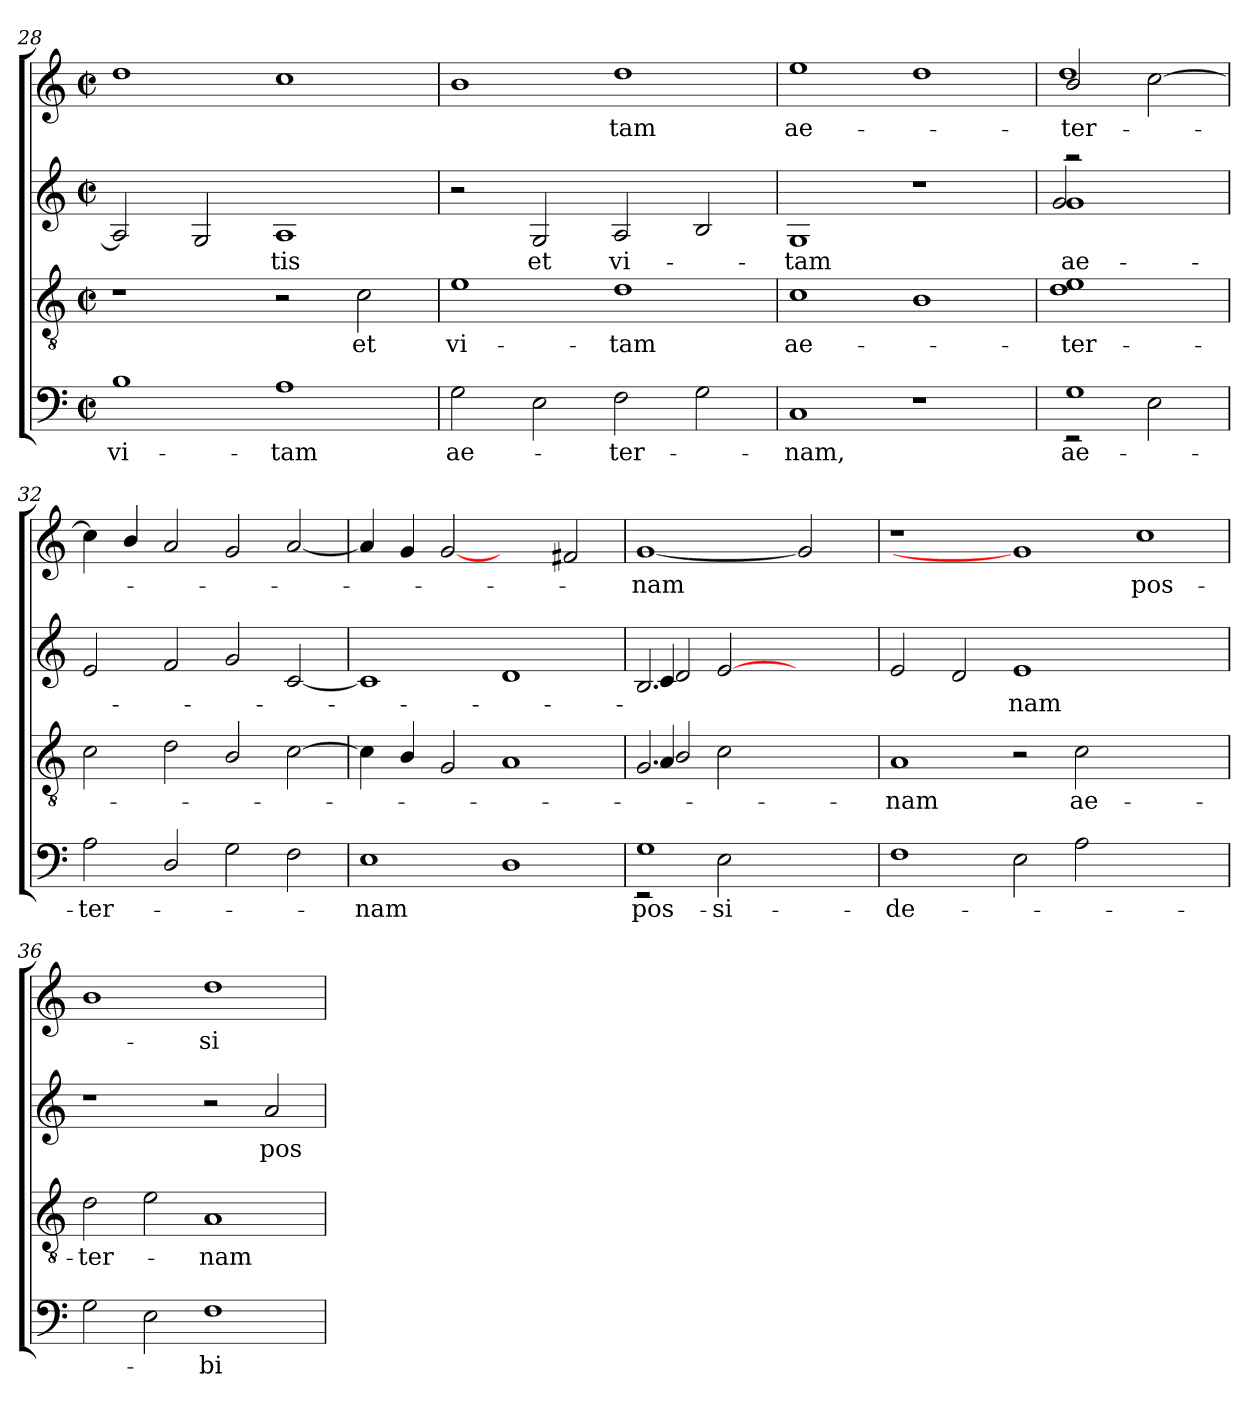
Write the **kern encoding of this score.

**kern	**text	**kern	**text	**kern	**text	**kern	**text
*part4	*part4	*part3	*part3	*part2	*part2	*part1	*part1
*staff4	*staff4	*staff3	*staff3	*staff2	*staff2	*staff1	*staff1
!!LO:LB:g=z
*clefF4	*	*clefGv2	*	*clefG2	*	*clefG2	*
*k[]	*	*k[]	*	*k[]	*	*k[]	*
*C:	*	*C:	*	*C:	*	*C:	*
*M2/2	*	*M2/2	*	*M2/2	*	*M2/2	*
*met(c|)	*	*met(c|)	*	*met(c|)	*	*met(c|)	*
=28	=28	=28	=28	=28	=28	=28	=28
!	!LO:LY:b	!	!	!	!	!	!
1B	vi-	1r	.	2A/]	.	1dd	.
.	.	.	.	2G/	.	.	.
!	!LO:LY:b	!	!	!	!LO:LY:b	!	!
1A	-tam	2r	.	1A	-tis	1cc	.
!	!	!	!LO:LY:b	!	!	!	!
.	.	2c\	et	.	.	.	.
=29	=29	=29	=29	=29	=29	=29	=29
!	!LO:LY:b	!	!LO:LY:b	!	!	!	!
2G\	ae-	1e	vi-	2r	.	1b	.
!	!	!	!	!	!LO:LY:b	!	!
2E\	.	.	.	2G/	et	.	.
!	!LO:LY:b	!	!LO:LY:b	!	!LO:LY:b	!	!LO:LY:b
2F\	-ter-	1d	-tam	2A/	vi-	1dd	-tam
2G\	.	.	.	2B/	.	.	.
=30	=30	=30	=30	=30	=30	=30	=30
!	!LO:LY:b	!	!LO:LY:b	!	!LO:LY:b	!	!LO:LY:b
1C	-nam,	1c	ae-	1G	-tam	1ee	ae-
1r	.	1B	.	1r	.	1dd	.
=31	=31	=31	=31	=31	=31	=31	=31
!	!LO:LY:b	!	!LO:LY:b	!	!LO:LY:b	!	!
*^	*	*	*	*^	*	*	*
*	*	*	*	*	*	*^	*	*	*
!	!	!	!	!	!	!	!	!LO:LY:b	!	!LO:LY:b
*	*	*	*	*	*	*	*	*	*^	*
1G	2rEE	ae-	1d 1e	-ter-	2raa	1g	2g/	-ae-	2b/	1dd	-ter-
.	2E\	.	.	.	2ryy	.	2ryy	.	[>2cc\	.	.
*	*	*	*	*	*	*	*	*	*v	*v	*
=32	=32	=32	=32	=32	=32	=32	=32	=32	=32	=32
!	!	!LO:LY:b	!	!	!	!	!	!	!	!
*v	*v	*	*	*	*v	*v	*v	*	*	*
2A\	-ter-	2c\	.	2e/	.	4cc\]	.
.	.	.	.	.	.	4b/	.
2D/	.	2d\	.	2f/	.	2a/	.
2G\	.	2B/	.	2g/	.	2g/	.
2F\	.	[>2c\	.	[<2c/	.	[<2a/	.
=33	=33	=33	=33	=33	=33	=33	=33
!	!LO:LY:b	!	!	!	!	!	!
1E	-nam	4c\]	.	1c]	.	4a/]	.
.	.	4B/	.	.	.	4g/	.
.	.	2G/	.	.	.	[2g	.
1D	.	1A	.	1d	.	2ryy	.
.	.	.	.	.	.	2f#/	.
=34	=34	=34	=34	=34	=34	=34	=34
!	!LO:LY:b	!	!	!	!	!	!LO:LY:b
*^	*	*^	*	*^	*	*	*
*	*	*	*	*^	*	*	*^	*	*	*
1G	2rEE	pos-	2.G/	4A/	2B/	.	2.B/	4c/	2d/	.	[1g	-nam
.	.	.	.	2ryy	.	.	.	2ryy	.	.	.	.
!	!	!LO:LY:b	!	!	!	!	!	!	!	!	!	!
.	2E\	-si-	.	.	2c\	.	.	.	[<2e/	.	.	.
.	.	.	2ryy	2.ryy	.	.	2ryy	2.ryy	.	.	.	.
2ryy	2ryy	.	.	.	2ryy	.	.	.	2ryy	.	2g]	.
.	.	.	4ryy	.	.	.	4ryy	.	.	.	.	.
*v	*v	*	*	*	*	*	*v	*v	*v	*	*	*
*	*	*v	*v	*v	*	*	*	*	*
!!LO:LB:g=z
=35	=35	=35	=35	=35	=35	=35	=35
!	!LO:LY:b	!	!LO:LY:b	!	!	!	!
1F	-de-	1A	-nam	2e/	.	1r	.
.	.	.	.	2d/	.	.	.
!	!	!	!	!	!LO:LY:b	!	!
2E\	.	2r	.	1e	-nam	1g]	.
!	!	!	!LO:LY:b	!	!	!	!
2A\	.	2c\	ae-	.	.	.	.
!	!	!	!	!	!	!	!LO:LY:b
1ryy	.	1ryy	.	1ryy	.	1cc	pos-
=36	=36	=36	=36	=36	=36	=36	=36
!	!	!	!LO:LY:b	!	!	!	!
2G\	.	2d\	-ter-	1r	.	1b	.
2E\	.	2e\	.	.	.	.	.
!	!LO:LY:b	!	!LO:LY:b	!	!	!	!LO:LY:b
1F	-bi-	1A	-nam	2r	.	1dd	-si-
!	!	!	!	!	!LO:LY:b	!	!
.	.	.	.	2a/	pos-	.	.
=	=	=	=	=	=	=	=
*-	*-	*-	*-	*-	*-	*-	*-
